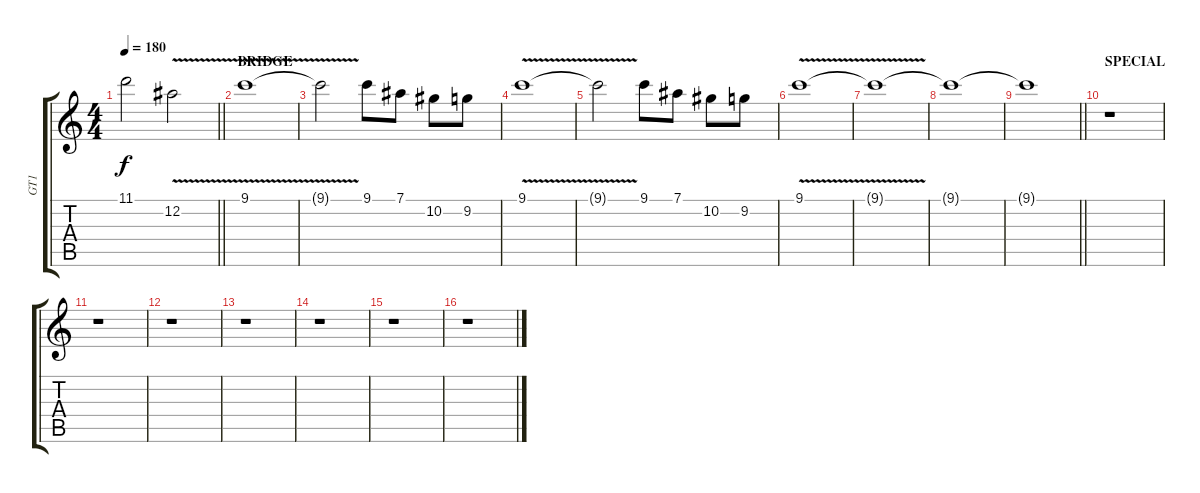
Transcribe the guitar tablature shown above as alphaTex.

\track ("GT1" "GT1") {instrument distortionguitar}
\staff {score tabs}
\tuning (Eb4 Bb3 Gb3 Db3 Ab2 Eb2) {hide}
\ts (4 4)
\tempo 180
\clef g2
\barLineRight lightlight
\ks c
11.1.2{dy f} 12.2{v}.2 |
\section ("" "BRIDGE")
9.1{v}.1 |
9.1{t}.2 9.1.8 7.1.8 10.2.8 9.2.8 |
9.1{v}.1 |
9.1{t}.2 9.1.8 7.1.8 10.2.8 9.2.8 |
9.1{v}.1 |
9.1{t}.1 |
9.1{t}.1 |
\barLineRight lightlight
9.1{t}.1 |
\section ("" "SPECIAL")
r.1 |
r.1 |
r.1 |
r.1 |
r.1 |
r.1 |
r.1
